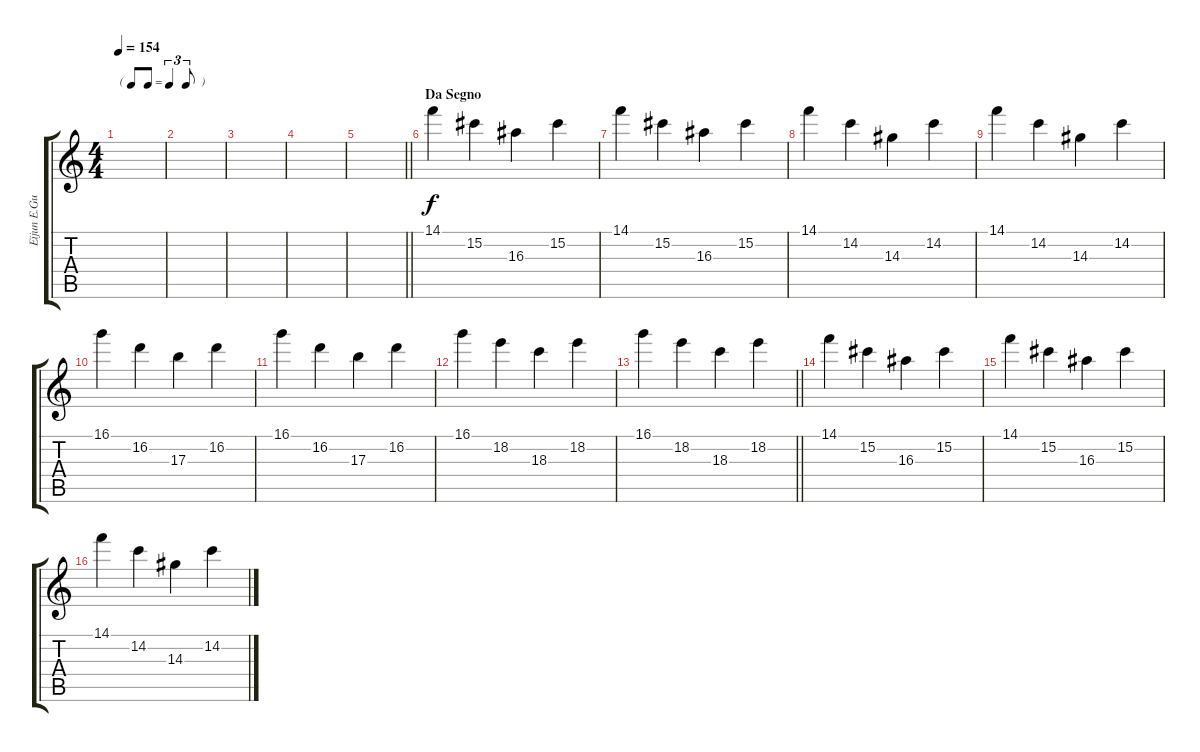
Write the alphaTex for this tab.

\track ("Eijun E.Guitar I" "Eijun E.Gu") {instrument electricguitarclean}
\staff {score tabs}
\tuning (Eb4 Bb3 Gb3 Db3 Ab2 Eb2) {hide}
\ts (4 4)
\tf triplet8th
\tempo 154
\clef g2
\ks c
|
|
|
|
\barLineRight lightlight
|
\section ("" "Da Segno")
14.1.4 15.2.4 16.3.4 15.2.4 |
14.1.4 15.2.4 16.3.4 15.2.4 |
14.1.4 14.2.4 14.3.4 14.2.4 |
14.1.4 14.2.4 14.3.4 14.2.4 |
16.1.4 16.2.4 17.3.4 16.2.4 |
16.1.4 16.2.4 17.3.4 16.2.4 |
16.1.4 18.2.4 18.3.4 18.2.4 |
\barLineRight lightlight
16.1.4 18.2.4 18.3.4 18.2.4 |
14.1.4 15.2.4 16.3.4 15.2.4 |
14.1.4 15.2.4 16.3.4 15.2.4 |
14.1.4 14.2.4 14.3.4 14.2.4
